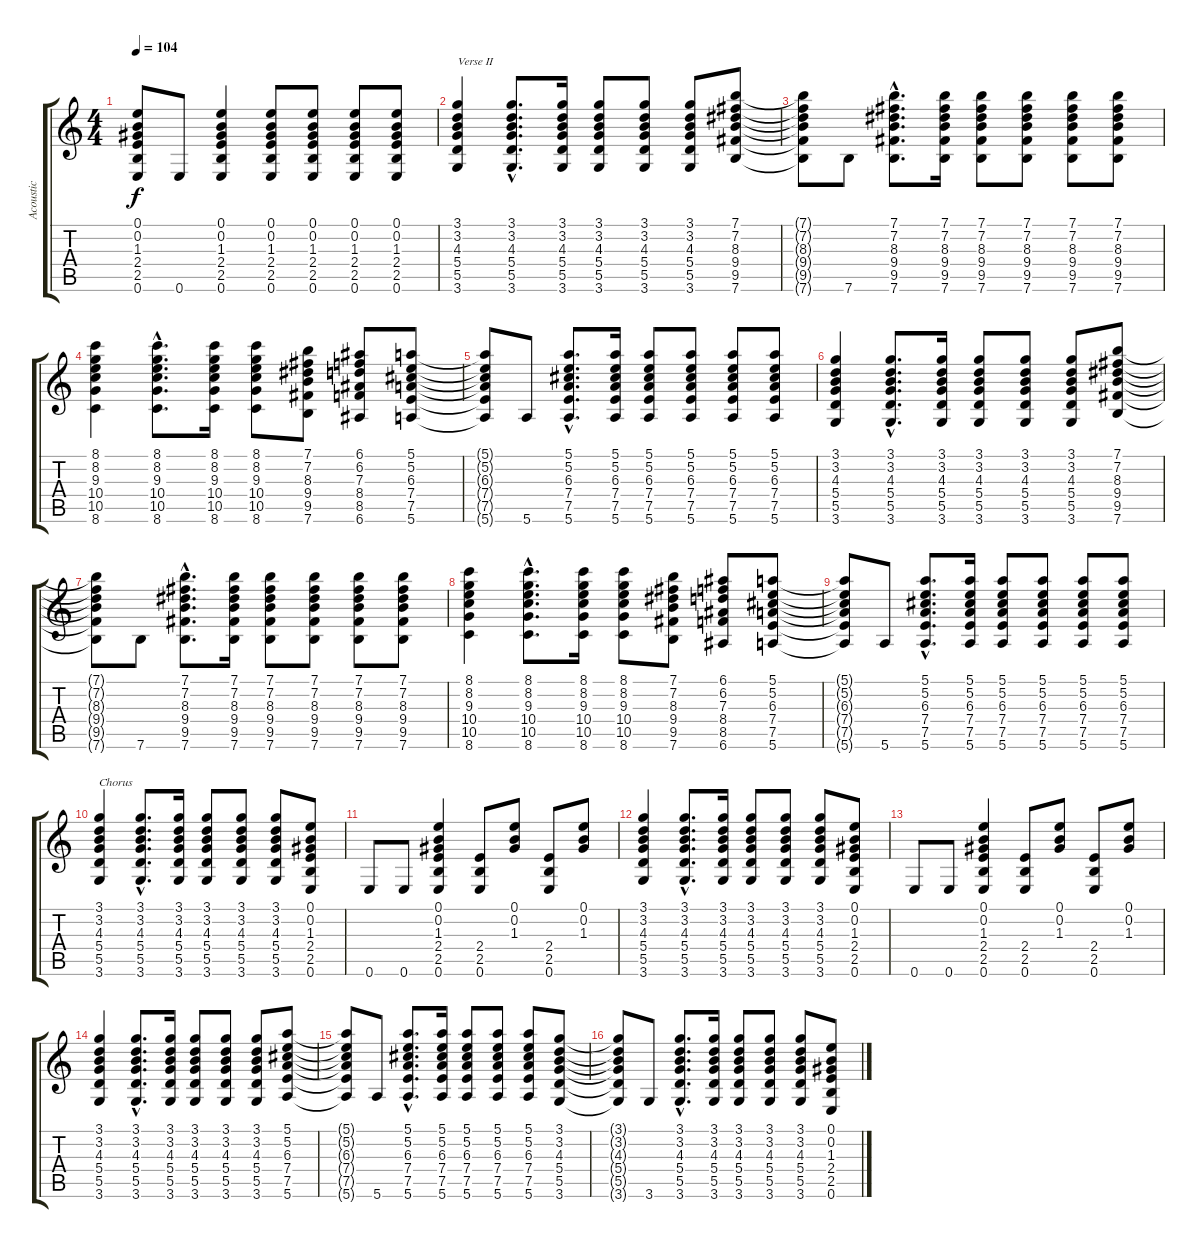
\track ("Acoustic" "Acoustic") {instrument acousticguitarsteel}
\staff {score tabs}
\tuning (E4 B3 G3 D3 A2 E2) {hide}
\ts (4 4)
\tempo 104
\clef g2
\ks c
(0.1{t} 0.2{t} 1.3{t} 2.4{t} 2.5{t} 0.6{t}).8{dy f} 0.6.8 (0.1 0.2 1.3 2.4 2.5 0.6).4 (0.1 0.2 1.3 2.4 2.5 0.6).8 (0.1 0.2 1.3 2.4 2.5 0.6).8 (0.1 0.2 1.3 2.4 2.5 0.6).8 (0.1 0.2 1.3 2.4 2.5 0.6).8 |
(3.1 3.2 4.3 5.4 5.5 3.6).4{txt "Verse II"} (3.1{hac} 3.2{hac} 4.3{hac} 5.4{hac} 5.5{hac} 3.6{hac}).8{d} (3.1 3.2 4.3 5.4 5.5 3.6).16 (3.1 3.2 4.3 5.4 5.5 3.6).8 (3.1 3.2 4.3 5.4 5.5 3.6).8 (3.1 3.2 4.3 5.4 5.5 3.6).8 (7.1 7.2 8.3 9.4 9.5 7.6).8 |
(7.1{t} 7.2{t} 8.3{t} 9.4{t} 9.5{t} 7.6{t}).8 7.6.8 (7.1{hac} 7.2{hac} 8.3{hac} 9.4{hac} 9.5{hac} 7.6{hac}).8{d} (7.1 7.2 8.3 9.4 9.5 7.6).16 (7.1 7.2 8.3 9.4 9.5 7.6).8 (7.1 7.2 8.3 9.4 9.5 7.6).8 (7.1 7.2 8.3 9.4 9.5 7.6).8 (7.1 7.2 8.3 9.4 9.5 7.6).8 |
(8.1 8.2 9.3 10.4 10.5 8.6).4 (8.1{hac} 8.2{hac} 9.3{hac} 10.4{hac} 10.5{hac} 8.6{hac}).8{d} (8.1 8.2 9.3 10.4 10.5 8.6).16 (8.1 8.2 9.3 10.4 10.5 8.6).8 (7.1 7.2 8.3 9.4 9.5 7.6).8 (6.1 6.2 7.3 8.4 8.5 6.6).8 (5.1 5.2 6.3 7.4 7.5 5.6).8 |
(5.1{t} 5.2{t} 6.3{t} 7.4{t} 7.5{t} 5.6{t}).8 5.6.8 (5.1{hac} 5.2{hac} 6.3{hac} 7.4{hac} 7.5{hac} 5.6{hac}).8{d} (5.1 5.2 6.3 7.4 7.5 5.6).16 (5.1 5.2 6.3 7.4 7.5 5.6).8 (5.1 5.2 6.3 7.4 7.5 5.6).8 (5.1 5.2 6.3 7.4 7.5 5.6).8 (5.1 5.2 6.3 7.4 7.5 5.6).8 |
(3.1 3.2 4.3 5.4 5.5 3.6).4 (3.1{hac} 3.2{hac} 4.3{hac} 5.4{hac} 5.5{hac} 3.6{hac}).8{d} (3.1 3.2 4.3 5.4 5.5 3.6).16 (3.1 3.2 4.3 5.4 5.5 3.6).8 (3.1 3.2 4.3 5.4 5.5 3.6).8 (3.1 3.2 4.3 5.4 5.5 3.6).8 (7.1 7.2 8.3 9.4 9.5 7.6).8 |
(7.1{t} 7.2{t} 8.3{t} 9.4{t} 9.5{t} 7.6{t}).8 7.6.8 (7.1{hac} 7.2{hac} 8.3{hac} 9.4{hac} 9.5{hac} 7.6{hac}).8{d} (7.1 7.2 8.3 9.4 9.5 7.6).16 (7.1 7.2 8.3 9.4 9.5 7.6).8 (7.1 7.2 8.3 9.4 9.5 7.6).8 (7.1 7.2 8.3 9.4 9.5 7.6).8 (7.1 7.2 8.3 9.4 9.5 7.6).8 |
(8.1 8.2 9.3 10.4 10.5 8.6).4 (8.1{hac} 8.2{hac} 9.3{hac} 10.4{hac} 10.5{hac} 8.6{hac}).8{d} (8.1 8.2 9.3 10.4 10.5 8.6).16 (8.1 8.2 9.3 10.4 10.5 8.6).8 (7.1 7.2 8.3 9.4 9.5 7.6).8 (6.1 6.2 7.3 8.4 8.5 6.6).8 (5.1 5.2 6.3 7.4 7.5 5.6).8 |
(5.1{t} 5.2{t} 6.3{t} 7.4{t} 7.5{t} 5.6{t}).8 5.6.8 (5.1{hac} 5.2{hac} 6.3{hac} 7.4{hac} 7.5{hac} 5.6{hac}).8{d} (5.1 5.2 6.3 7.4 7.5 5.6).16 (5.1 5.2 6.3 7.4 7.5 5.6).8 (5.1 5.2 6.3 7.4 7.5 5.6).8 (5.1 5.2 6.3 7.4 7.5 5.6).8 (5.1 5.2 6.3 7.4 7.5 5.6).8 |
(3.1 3.2 4.3 5.4 5.5 3.6).4{txt "Chorus"} (3.1{hac} 3.2{hac} 4.3{hac} 5.4{hac} 5.5{hac} 3.6{hac}).8{d} (3.1 3.2 4.3 5.4 5.5 3.6).16 (3.1 3.2 4.3 5.4 5.5 3.6).8 (3.1 3.2 4.3 5.4 5.5 3.6).8 (3.1 3.2 4.3 5.4 5.5 3.6).8 (0.1 0.2 1.3 2.4 2.5 0.6).8 |
0.6.8 0.6.8 (0.1 0.2 1.3 2.4 2.5 0.6).4 (2.4 2.5 0.6).8 (0.1 0.2 1.3).8 (2.4 2.5 0.6).8 (0.1 0.2 1.3).8 |
(3.1 3.2 4.3 5.4 5.5 3.6).4 (3.1{hac} 3.2{hac} 4.3{hac} 5.4{hac} 5.5{hac} 3.6{hac}).8{d} (3.1 3.2 4.3 5.4 5.5 3.6).16 (3.1 3.2 4.3 5.4 5.5 3.6).8 (3.1 3.2 4.3 5.4 5.5 3.6).8 (3.1 3.2 4.3 5.4 5.5 3.6).8 (0.1 0.2 1.3 2.4 2.5 0.6).8 |
0.6.8 0.6.8 (0.1 0.2 1.3 2.4 2.5 0.6).4 (2.4 2.5 0.6).8 (0.1 0.2 1.3).8 (2.4 2.5 0.6).8 (0.1 0.2 1.3).8 |
(3.1 3.2 4.3 5.4 5.5 3.6).4 (3.1{hac} 3.2{hac} 4.3{hac} 5.4{hac} 5.5{hac} 3.6{hac}).8{d} (3.1 3.2 4.3 5.4 5.5 3.6).16 (3.1 3.2 4.3 5.4 5.5 3.6).8 (3.1 3.2 4.3 5.4 5.5 3.6).8 (3.1 3.2 4.3 5.4 5.5 3.6).8 (5.1 5.2 6.3 7.4 7.5 5.6).8 |
(5.1{t} 5.2{t} 6.3{t} 7.4{t} 7.5{t} 5.6{t}).8 5.6.8 (5.1{hac} 5.2{hac} 6.3{hac} 7.4{hac} 7.5{hac} 5.6{hac}).8{d} (5.1 5.2 6.3 7.4 7.5 5.6).16 (5.1 5.2 6.3 7.4 7.5 5.6).8 (5.1 5.2 6.3 7.4 7.5 5.6).8 (5.1 5.2 6.3 7.4 7.5 5.6).8 (3.1 3.2 4.3 5.4 5.5 3.6).8 |
(3.1{t} 3.2{t} 4.3{t} 5.4{t} 5.5{t} 3.6{t}).8 3.6.8 (3.1{hac} 3.2{hac} 4.3{hac} 5.4{hac} 5.5{hac} 3.6{hac}).8{d} (3.1 3.2 4.3 5.4 5.5 3.6).16 (3.1 3.2 4.3 5.4 5.5 3.6).8 (3.1 3.2 4.3 5.4 5.5 3.6).8 (3.1 3.2 4.3 5.4 5.5 3.6).8 (0.1 0.2 1.3 2.4 2.5 0.6).8
